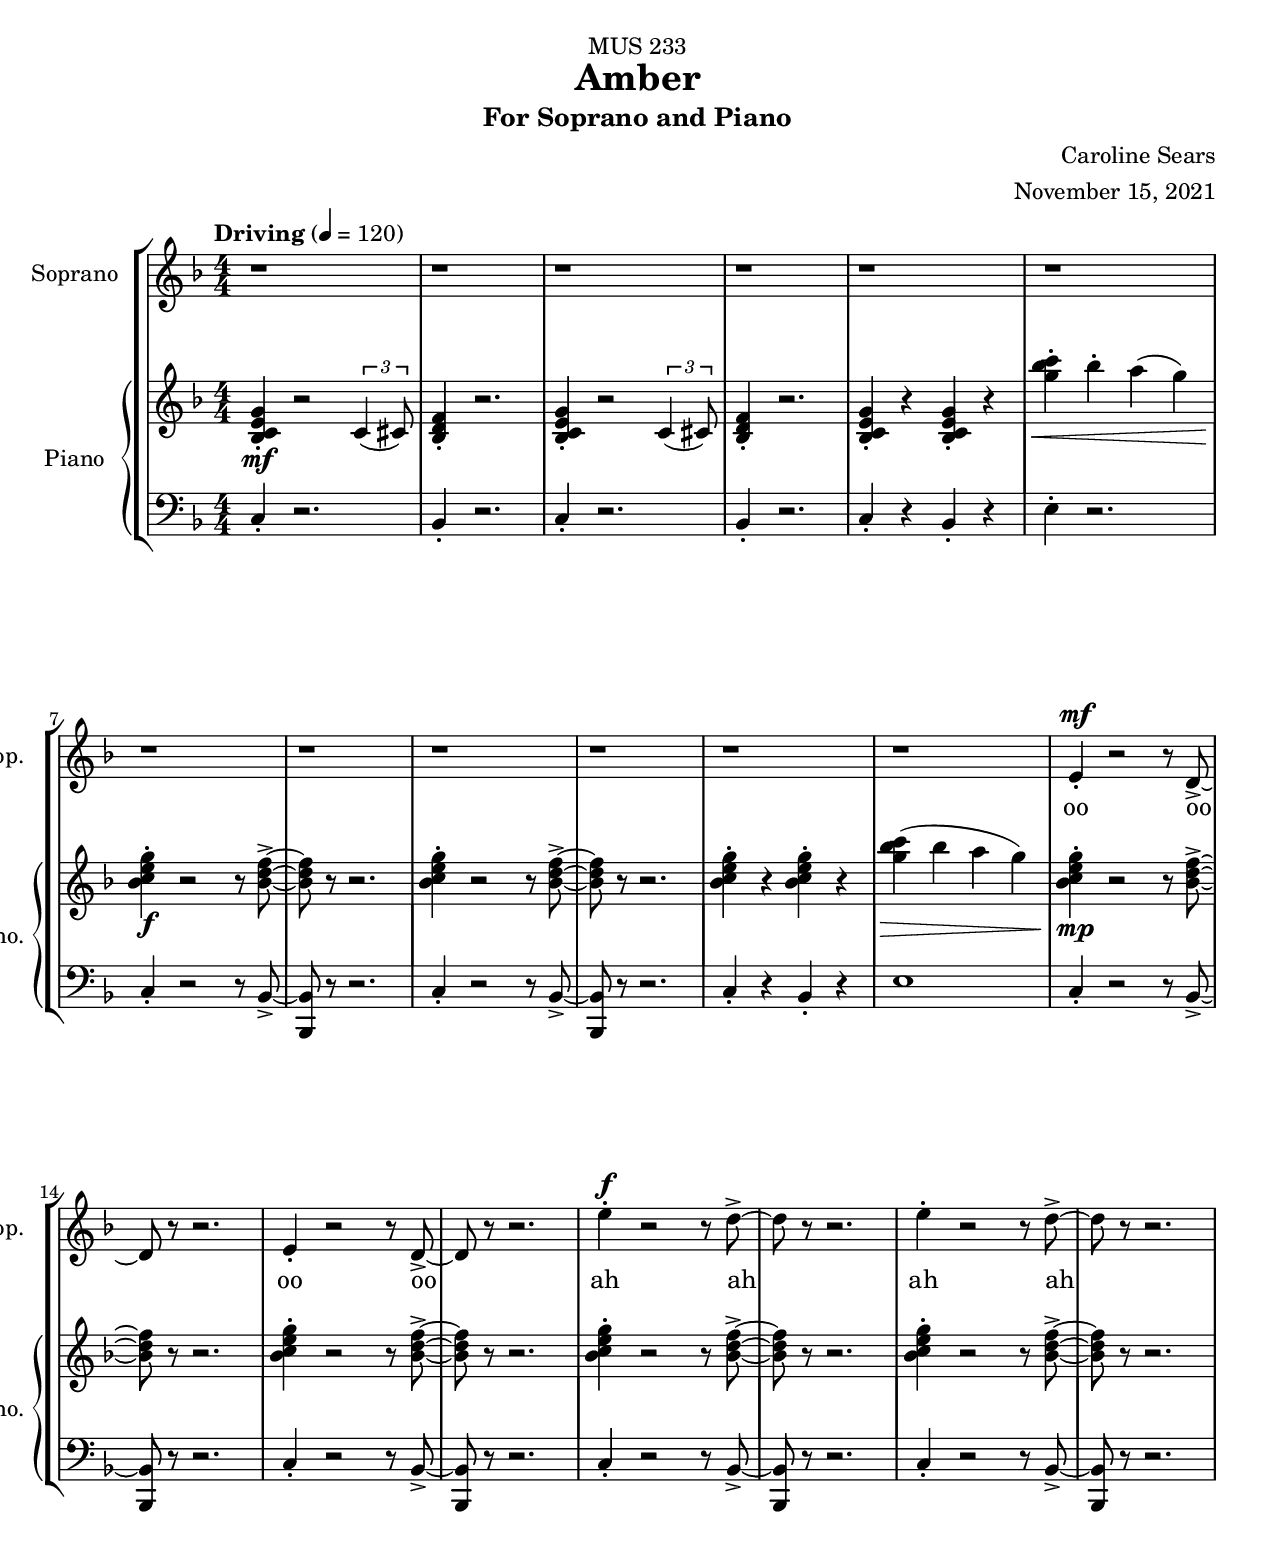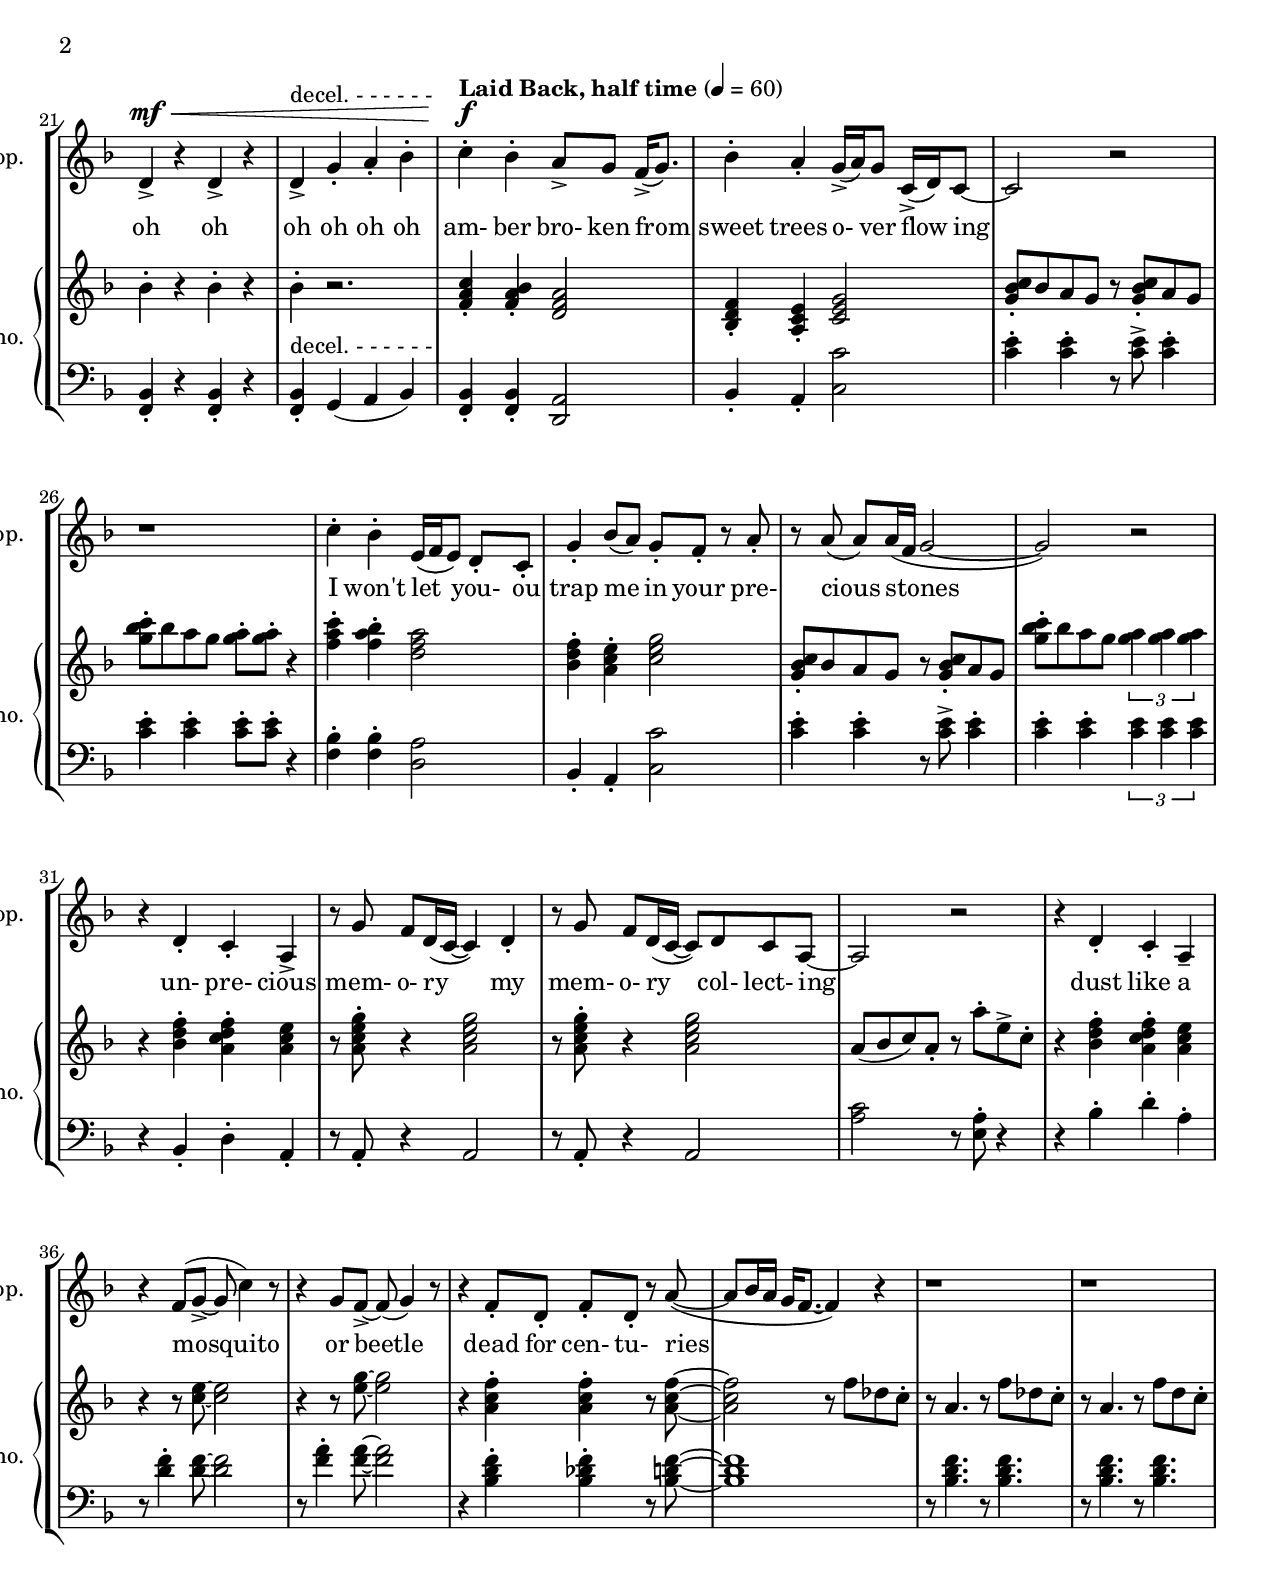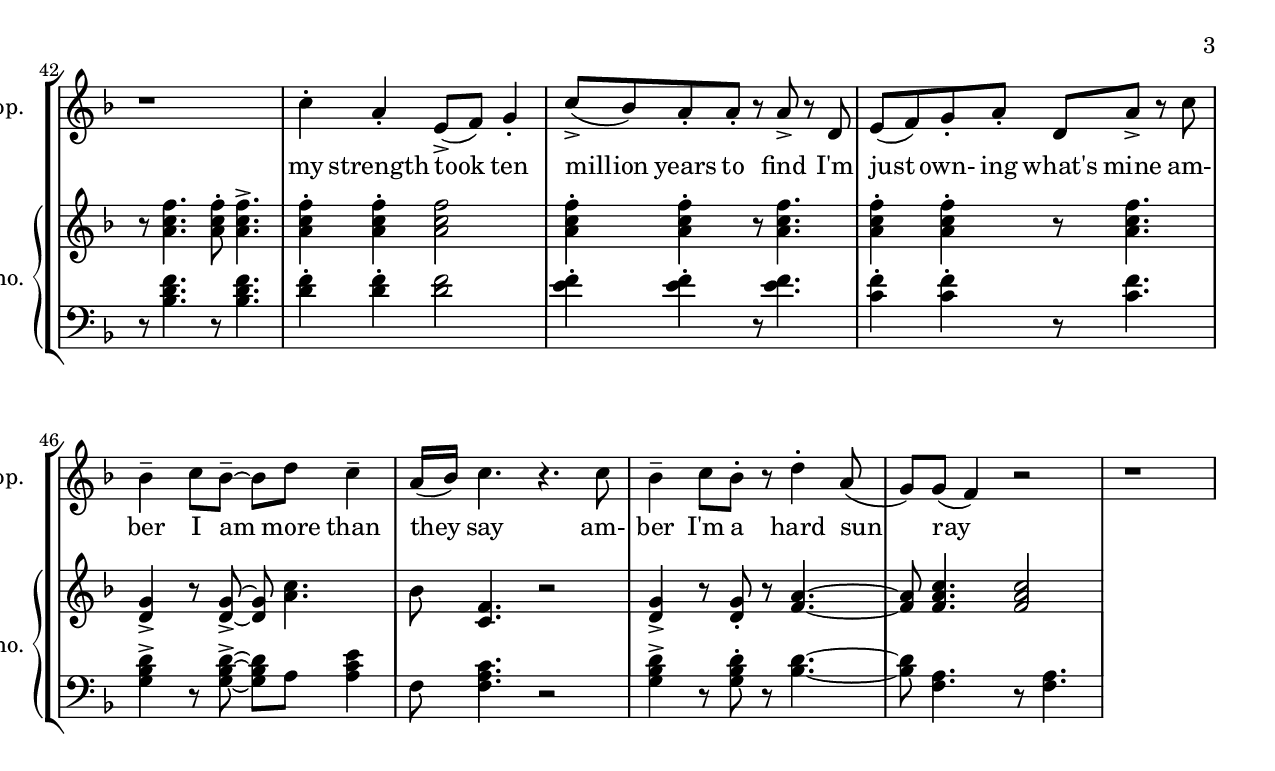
%%%%%%%%%%%%%%%%%%%% Header + Paper Dimensions %%%%%%%%%%%%%%%%%%%%
\header {
  title = "Amber"
    subtitle = "For Soprano and Piano"
    dedication = "MUS 233"
    composer = "Caroline Sears"
    arranger = "November 15, 2021"
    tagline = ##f

}
\paper {
  #(set-paper-size "ansi a")
  #(define top-margin (* 0.75 in))
}

%%%%%%%%%%%%%%%%%%%% Musical/Lyrical Content %%%%%%%%%%%%%%%%%%%%%%%%%%

%%%%% VOICE PART %%%%%%%%%%%
theNotes = \relative c'' {
    \set Staff.midiInstrument = "flute"
    \key f \major % C mixolydian
    \numericTimeSignature \time 4/4
    \tempo "Driving" 4 = 120
    \dynamicUp

    %%Intro %%
    r1 | r1 |r1 | r1 | r1 | r1 | r1 | r1 | r1 | r1 | r1 | r1 |
    e,4\staccato\mf r2 r8 d8\accent~ |d8 r8 r2. |e4\staccato r2 r8 d8\accent~ |d8 r8 r2. 
    e'4\staccato\f r2 r8 d8\accent~ |d8 r8 r2. |e4\staccato r2 r8 d8\accent~ |d8 r8 r2. 
    d,4\accent\mf\< r4 d4\accent r4| d4\accent^\markup{"decel. - - - - - -"}  g4\staccato a4\staccato bes\staccato |


    %% Verse 1 %%

    %bar 23%
    \tempo "Laid Back, half time" 4 = 60
    c4\staccato\!\f bes4\staccato  a8\accent g8 f16\accent (g8.) | bes4\staccato  a\staccato g16\accent (a16) g8 c,16\accent (d16) c8~ |
    c2 r2 | r1 |
    %bar 27%
     c'4\staccato bes4\staccato  e,16 (f16 e8)  d8\staccato c8\staccato | g'4\staccato bes8 (a) g8\staccato f8\staccato r8 a8\staccato |
    r8 a8 (a) a16 (f16 g2~ | g2) r2 |
    %bar 31%
    r4 d4\staccato c4\staccato a\accent |r8 g'8 f d16 (c16~c4) d4\staccato | r8 g8 f d16 (c16~c8) d8 c8 a~ |a2 r2 |
    %bar 35%
    r4 d4\staccato c4\staccato a4\tenuto | r4 f'8 (g8\accent~g8 c4) r8 | r4 g8 f8\accent~f8 (g4) r8 | r4 f8\staccato d\staccato f\staccato d\staccato r8 a'8(~a8 bes16  a16 
    g f8.~f4)  r4|
    %bar40
     r1 |r1| r1 |
     %bar 43
    c'4\staccato a\staccato e8\accent (f8) g4\staccato | c8\accent (bes) a8\staccato a8\staccato r8 a\accent r8 d,8 |
    e8 (f) g8\staccato a8\staccato  d,8 a'8\accent r8 c8| bes4\tenuto c8 bes8\tenuto~bes8 d8 c4\tenuto| a16 (bes) c4. r4. c8|
    %bar 48
    bes4\tenuto c8 bes8\staccato r8 d4\staccato a8 (g8) g8 (f4) r2 | r1 |




    %% Verse 2 %%

    %% Breakdown %%

    %% Verse 3? %%

    %% End %%
    
  }

theWords =  \lyricmode {
      %% Intro %%%
      oo oo oo oo
      ah ah ah ah
      oh oh oh oh oh oh
      %% Verse 1%%%
      am- ber bro- ken from
      sweet trees o- ver flow ing
      I won't let you- _ou  trap me
      in your pre- cious stones_
      un- pre- cious mem- o- ry my
      mem- o- ry col- lect- ing
      dust like a mosquito or beetle
      dead for cen- tu- ries
      my strength took ten million
      years to find
      I'm just own- ing what's mine
      am- ber I am more than they say
      am- ber I'm a hard sun ray 

  }

%%%%%% PIANO PART %%%%%%%%%%
righthand =\relative c' {
    \key f \major
    \numericTimeSignature \time 4/4

    %%%%%%%% INTRO %%%%%%%%
    \tempo "Driving" 4 = 120
    <bes c e g>4\staccato\mf r2 \tuplet 3/2 {c4 (cis8)} | <bes d f>4\staccato r2.|
    <bes c e g>4\staccato r2 \tuplet 3/2 {c4 (cis8)} | <bes d f>4\staccato r2.|
    <bes c e g>4\staccato r4 <bes c e g>4\staccato r4|
    <g'' bes c>4\staccato\< bes\staccato a (g) |
    <bes, c e g>4\staccato\!\f r2 r8 <bes d f>8\accent~|<bes d f>8 r8 r2. |
    <bes c e g>4\staccato r2 r8 <bes d f>8\accent~|<bes d f>8 r8 r2. |
    <bes c e g>4\staccato r4 <bes c e g>4\staccato r4|
    <g' bes c>4\> (bes a g) |
    <bes, c e g>4\!\mp\staccato r2 r8 <bes d f>8\accent~|<bes d f>8 r8 r2. |
    <bes c e g>4\staccato r2 r8 <bes d f>8\accent~|<bes d f>8 r8 r2. |
    <bes c e g>4\staccato r2 r8 <bes d f>8\accent~|<bes d f>8 r8 r2. |
    <bes c e g>4\staccato r2 r8 <bes d f>8\accent~|<bes d f>8 r8 r2. |
    bes4\staccato r4 bes4\staccato r4 | bes4\staccato r2. | 
    
    %%%% VERSE 1 %%%%%%%%
    \tempo "Laid Back, half time" 4 = 60

    %bar 23%
    <f a c>4\staccato <f a bes>\staccato <d f a>2 | <bes d f>4\staccato <a c e>4\staccato  <c e g>2 |
    <g' bes c>8\staccato  bes  a g r8 <g bes c>8\staccato a g | <g' bes c>8\staccato  bes  a g <g a>8\staccato <g a>8\staccato r4|
    %bar 27%
    <f a c>4\staccato <f a bes>\staccato <d f a>2 | <bes d f>4\staccato <a c e>4\staccato  <c e g>2 |
    <g bes c>8\staccato  bes  a g r8 <g bes c>8\staccato a g | <g' bes c>8\staccato  bes  a g \tuplet 3/2 {<g a>4 <g a>4 <g a>4 } |
    %bar 31%
    r4 <bes, d f>4\staccato <a c d f>4\staccato <a c e> | r8 <a c e g>\staccato r4 <a c e g>2 |  r8 <a c e g>\staccato r4 <a c e g>2 | 
    %bar 34%
    a8 (bes c) a\staccato r8 a'\staccato e\accent c\staccato |r4 <bes d f>4\staccato <a c d f>4\staccato <a c e> |
    r4 r8 <c e>8~<c e>2 | r4 r8 <e g>8~<e g>2 | r4 <a, c f>4\staccato <a c f>4\staccato r8 <a c f>8~| <a c f>2 r8 f'8 des c\staccato|
    %bar 40
    r8 a4. r8 f'8 des c\staccato | r8 a4. r8 f'8 d c\staccato | r8 <a c f>4. <a c f>8\staccato <a c f>4.\accent  |
    <a c f>4\staccato <a c f>4\staccato <a c f>2 |<a c f>4\staccato <a c f>4\staccato r8<a c f>4.| 
    %bar45
    <a c f>4\staccato <a c f>4\staccato r8<a c f>4.| <g d>4\accent r8 <g d>\accent~<g d>8 <a c>4. |
    bes8 <f c>4. r2 |<g d>4\accent r8 <g d>\staccato r8 <f a>4.~| <f a>8 <f a c>4. <f a c>2 |





  }

lefthand = \relative c {
    \key f \major
    \numericTimeSignature \time 4/4
    \clef "bass"

    %%%%%%%% INTRO %%%%%%%%
    \tempo "Driving" 4 = 120
    c4\staccato r2.|bes4\staccato r2. |
    c4\staccato r2.|bes4\staccato r2. |
    c4\staccato r4 bes4\staccato r4|
    e4\staccato r2.|
    c4\staccato r2 r8 bes8~\accent|<bes bes,>8 r8 r2. |
    c4\staccato r2 r8 bes8~\accent|<bes bes,>8 r8 r2. |
    c4\staccato r4 bes4\staccato r4|
    e1|
    c4\staccato r2 r8 bes8~\accent|<bes bes,>8 r8 r2. |
    c4\staccato r2 r8 bes8~\accent|<bes bes,>8 r8 r2. |
    c4\staccato r2 r8 bes8~\accent|<bes bes,>8 r8 r2. |
    c4\staccato r2 r8 bes8~\accent|<bes bes,>8 r8 r2. |
    <bes f>4\staccato r4 <bes f>4\staccato r4 |
    <bes f>4\staccato^\markup{"decel. - - - - - -"} g4 (a bes) |

    %%%%% VERSE 1 %%%%%%%%%%
    \tempo "Laid Back, half time" 4 = 60

    %bar 23%
    <f bes>4\staccato <f bes>4\staccato <d a'>2 | bes'4\staccato a4\staccato <c c'>2| 
    <c' e>4\staccato <c e>\staccato r8 <c e>\accent <c e>4\staccato  |
     <c e>4\staccato <c e>\staccato <c e>8\staccato <c e>8\staccato r4 |
     %bar 27%
     <f, bes>4\staccato <f bes>4\staccato <d a'>2 | bes4\staccato a4\staccato <c c'>2|
     <c' e>4\staccato <c e>\staccato r8 <c e>\accent <c e>4\staccato  |
     <c e>4\staccato <c e>\staccato \tuplet 3/2 {<c e>4 <c e>4 <c e>4}  |
     %bar 31%
      r4 bes,4\staccato d\staccato a\staccato | r8 a8\staccato r4 a2 |r8 a8\staccato r4 a2 |
      %bar 34%
      <a' c>\2 r8 <a e>8\staccato r4 | r4 bes4\staccato d\staccato a\staccato |
      r8 <d f>4\staccato <d f>8~ <d f>2 | r8 <f a>4\staccato <f a>8~<f a>2 |
      %bar 38
      r4 <bes, d f>4\staccato <bes des f>4\staccato r8 <bes d f>8~|
      <bes d f>1 | r8 <bes d f>4. r8 <bes d f>4. |  r8 <bes d f>4. r8 <bes d f>4. |r8 <bes d f>4. r8 <bes d f>4. |
      %bar 43
      <d f>4\staccato <d f>\staccato <d f>2 | <e f>4\staccato <e f>\staccato r8 <e f>4.|
      <c f>4\staccato <c f>4\staccato r8 <c f>4. |
      %bar 46
      <g bes d>4\accent r8 <g bes d>8\accent~<g bes d>8 a8 <a c e>4 | f8 <f a c>4. r2 | <g bes d>4\accent r8 <g bes d>8\staccato r8 <bes d >4.~|
      <bes d >8 <f a>4. r8 <f a>4. |
    
  }

%%%%%%%%%%%%%%%%%%%%%%% Score Setup %%%%%%%%%%%%%%%%%%%%%%%%%%%%%%%%%%%
\score {
\new StaffGroup <<
  \new Staff \with {instrumentName = "Soprano" 
    shortInstrumentName = #"Sop. "}
  \new Voice = vocals \theNotes
  \new Lyrics \lyricsto vocals \theWords
  

  \new PianoStaff \with { instrumentName = "Piano" 
    shortInstrumentName = #"Pno. "}
  <<
    \new Staff = "upper" \righthand
    \new Staff = "lower" \lefthand
  >>
>>

  \layout {}
  \midi {}
}